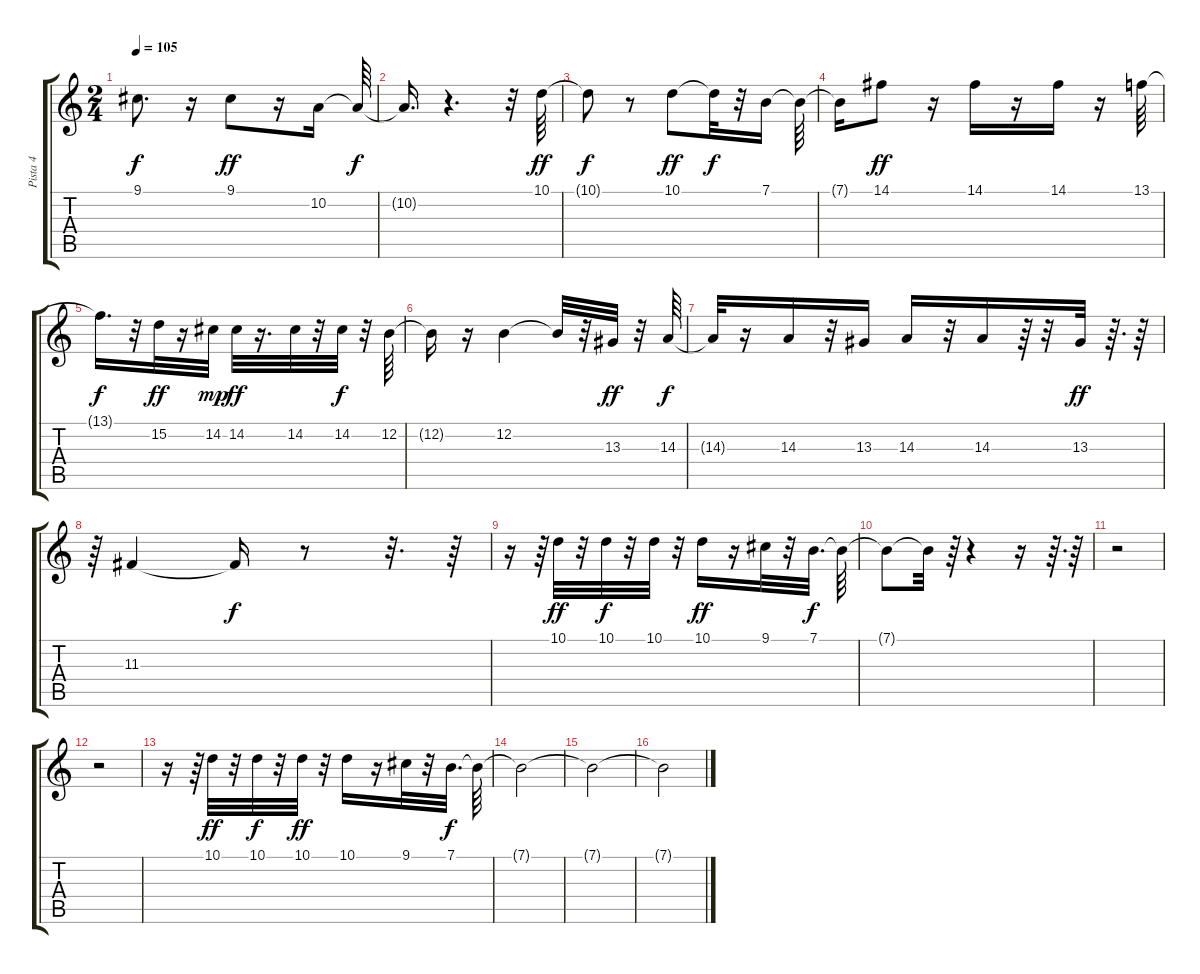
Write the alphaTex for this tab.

\track ("Pista 4" "Pista 4") {instrument trumpet}
\staff {score tabs}
\tuning (E4 B3 G3 D3 A2 E2) {hide}
\ts (2 4)
\tempo 105
\clef g2
\ks c
9.1{t}.8{d dy f} r.16 9.1.8{dy ff} r.16 10.2.16 10.2{t}.64{dy f} |
10.2{t}.16{d} r.4{d} r.32 10.1.64{dy ff} |
10.1{t}.8{dy f} r.8 10.1.8{dy ff} 10.1{t}.32{dy f} r.32 7.1.16 7.1{t}.64 |
7.1{t}.16 14.1.8{dy ff} r.16 14.1.16 r.16 14.1.16 r.16 13.1.64 |
13.1{t}.16{d dy f} r.32 15.2.32{dy ff} r.16 14.2.32{dy mp} 14.2.32{dy ff} r.16{d} 14.2.32 r.32 14.2.32{dy f} r.32 12.2.64 |
12.2{t}.16 r.16 12.2.4 12.2{t}.32 r.32 13.3.32{dy ff} r.32 14.3.64{dy f} |
14.3{t}.32 r.16 14.3.16 r.32 13.3.16 14.3.16 r.32 14.3.16 r.64 r.32 13.3.32{dy ff} r.64{d} r.64 |
r.64 11.3.4 11.3{t}.16{dy f} r.8 r.32{d} r.64 |
r.16 r.64 10.1.32{dy ff} r.32 10.1.32{dy f} r.32 10.1.32 r.32 10.1.16{dy ff} r.16 9.1.32 r.32 7.1.32{d dy f} 7.1{t}.64 |
7.1{t}.8 7.1{t}.32 r.64 r.4 r.16 r.64{d} r.64 |
r.2 |
r.2 |
r.16 r.64 10.1.32{dy ff} r.32 10.1.32{dy f} r.32 10.1.32{dy ff} r.32 10.1.16 r.16 9.1.32 r.32 7.1.32{d dy f} 7.1{t}.64 |
7.1{t}.2 |
7.1{t}.2 |
7.1{t}.2
